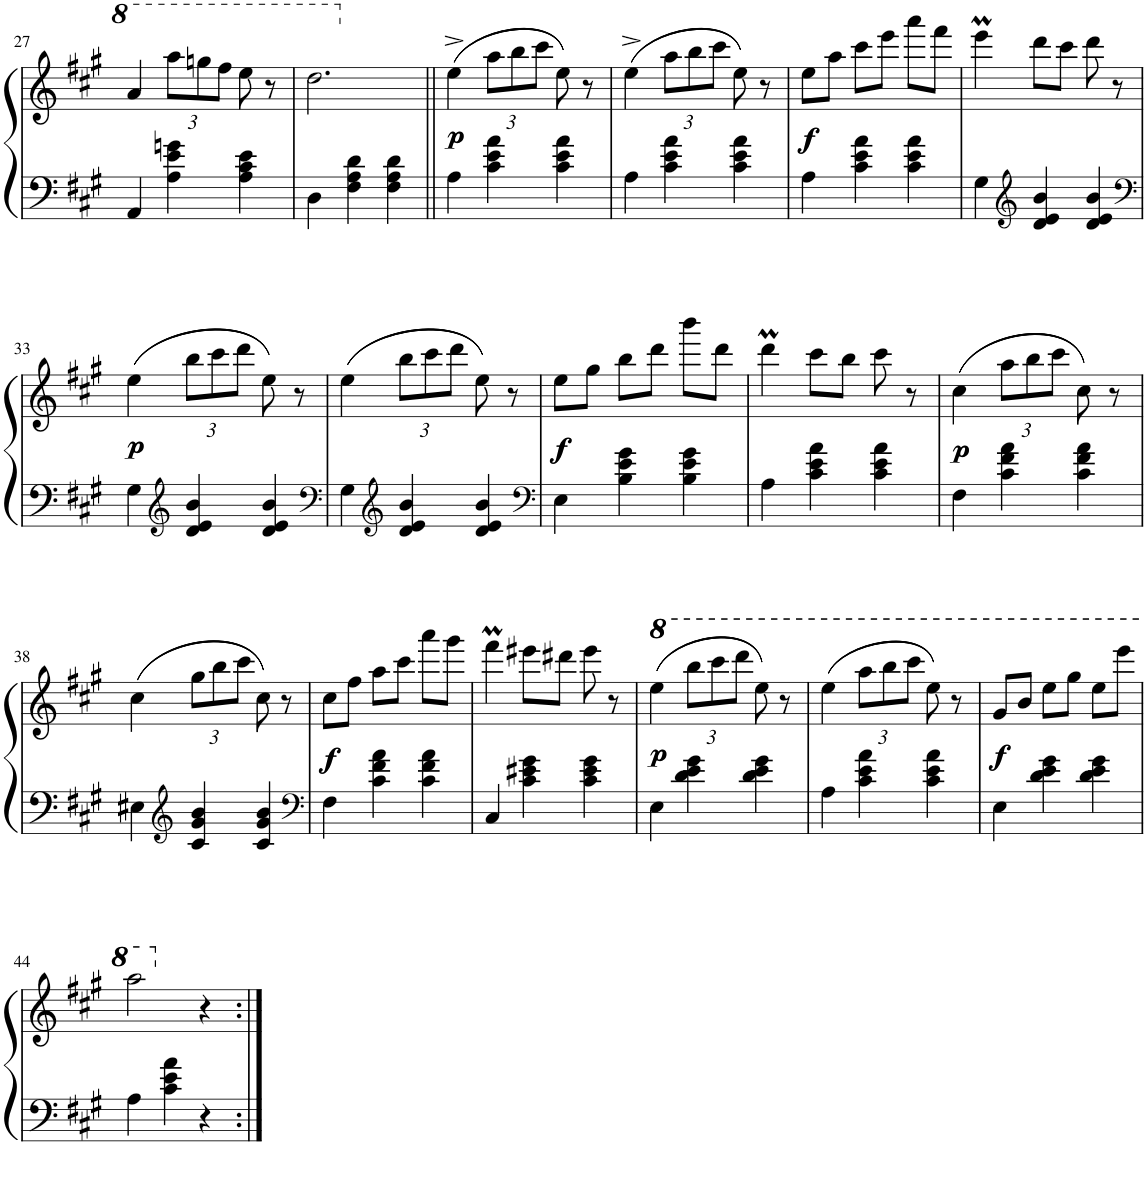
**kern	**kern	**dynam
*part1	*part1	*part1
*staff2	*staff1	*staff1/2
*I"Piano	*	*
*I'Pno.	*	*
!!LO:PB:g=z
*clefF4	*clefG2	*
*k[f#c#g#]	*k[f#c#g#]	*
*M3/4	*M3/4	*
=27	=27	=27
4AA/	4aa/	.
*	*Xbrackettup	*
4A\ 4e\ 4gn\	12aaa\L	.
.	12gggn\	.
.	12fff#\J	.
4A\ 4c#\ 4e\	8eee\	.
.	8r	.
=28	=28	=28
4D\	2.ddd\	.
4F#\ 4A\ 4d\	.	.
4F#\ 4A\ 4d\	.	.
=29||	=29||	=29||
!	!	!LO:DY:b
!	!	!LO:DY:n=1:b
4A\	((4ee^\	p p
4c#\ 4e\ 4a\	12aa\L	.
.	12bb\	.
.	12ccc#\J	.
4c#\ 4e\ 4a\	8ee\))	.
.	8r	.
=30	=30	=30
4A\	((4ee^\	.
4c#\ 4e\ 4a\	12aa\L	.
.	12bb\	.
.	12ccc#\J	.
4c#\ 4e\ 4a\	8ee\))	.
.	8r	.
=31	=31	=31
!	!	!LO:DY:b
!	!	!LO:DY:n=1:b
4A\	8ee\L	f f
.	8aa\J	.
4c#\ 4e\ 4a\	8ccc#\L	.
.	8eee\J	.
4c#\ 4e\ 4a\	8aaa\L	.
.	8fff#\J	.
=32	=32	=32
4G#\	4eeeM\	.
*clefG2	*	*
4d/ 4e/ 4b/	8ddd\L	.
.	8ccc#\J	.
4d/ 4e/ 4b/	8ddd\	.
.	8r	.
!!LO:LB:g=z
=33	=33	=33
*clefF4	*	*
!	!	!LO:DY:b
!	!	!LO:DY:n=1:b
4G#\	((4ee\	p p
*clefG2	*	*
4d/ 4e/ 4b/	12bb\L	.
.	12ccc#\	.
.	12ddd\J	.
4d/ 4e/ 4b/	8ee\))	.
.	8r	.
=34	=34	=34
*clefF4	*	*
4G#\	((4ee\	.
*clefG2	*	*
4d/ 4e/ 4b/	12bb\L	.
.	12ccc#\	.
.	12ddd\J	.
4d/ 4e/ 4b/	8ee\))	.
.	8r	.
=35	=35	=35
*clefF4	*	*
!	!	!LO:DY:b
!	!	!LO:DY:n=1:b
4E\	8ee\L	f f
.	8gg#\J	.
4B\ 4e\ 4g#\	8bb\L	.
.	8ddd\J	.
4B\ 4e\ 4g#\	8bbb\L	.
.	8ddd\J	.
=36	=36	=36
4A\	4dddM\	.
4c#\ 4e\ 4a\	8ccc#\L	.
.	8bb\J	.
4c#\ 4e\ 4a\	8ccc#\	.
.	8r	.
=37	=37	=37
!	!	!LO:DY:b
!	!	!LO:DY:n=1:b
4F#\	((4cc#\	p p
4c#\ 4f#\ 4a\	12aa\L	.
.	12bb\	.
.	12ccc#\J	.
4c#\ 4f#\ 4a\	8cc#\))	.
.	8r	.
!!LO:LB:g=z
=38	=38	=38
4E#X\	((4cc#\	.
*clefG2	*	*
4c#/ 4g#/ 4b/	12gg#\L	.
.	12bb\	.
.	12ccc#\J	.
4c#/ 4g#/ 4b/	8cc#\))	.
.	8r	.
=39	=39	=39
*clefF4	*	*
!	!	!LO:DY:b
!	!	!LO:DY:n=1:b
4F#\	8cc#\L	f f
.	8ff#\J	.
4c#\ 4f#\ 4a\	8aa\L	.
.	8ccc#\J	.
4c#\ 4f#\ 4a\	8aaa\L	.
.	8ggg#\J	.
=40	=40	=40
4C#/	4fff#M\	.
4c#\ 4e#X\ 4g#\	8eee#X\L	.
.	8ddd#X\J	.
4c#\ 4e#\ 4g#\	8eee#\	.
.	8r	.
=41	=41	=41
*	*8va	*
!	!	!LO:DY:b
!	!	!LO:DY:n=1:b
4E\	((4eee\	p p
*	*8va	*
4d\ 4e\ 4g#\	12bbb\L	.
.	12cccc#\	.
.	12dddd\J	.
4d\ 4e\ 4g#\	8eee\))	.
.	8r	.
=42	=42	=42
4A\	((4eee\	.
4c#\ 4e\ 4a\	12aaa\L	.
.	12bbb\	.
.	12cccc#\J	.
4c#\ 4e\ 4a\	8eee\))	.
.	8r	.
=43	=43	=43
!	!	!LO:DY:b
!	!	!LO:DY:n=1:b
4E\	8gg#/L	f f
.	8bb/J	.
4d\ 4e\ 4g#\	8eee\L	.
.	8ggg#\J	.
4d\ 4e\ 4g#\	8eee\L	.
.	8eeee\J	.
!!LO:LB:g=z
=44	=44	=44
4A\	2aaa\	.
4c#\ 4e\ 4a\	.	.
*	*X8va	*
*	*X8va	*
4r	4r	.
=:|!	=:|!	=:|!
*-	*-	*-
